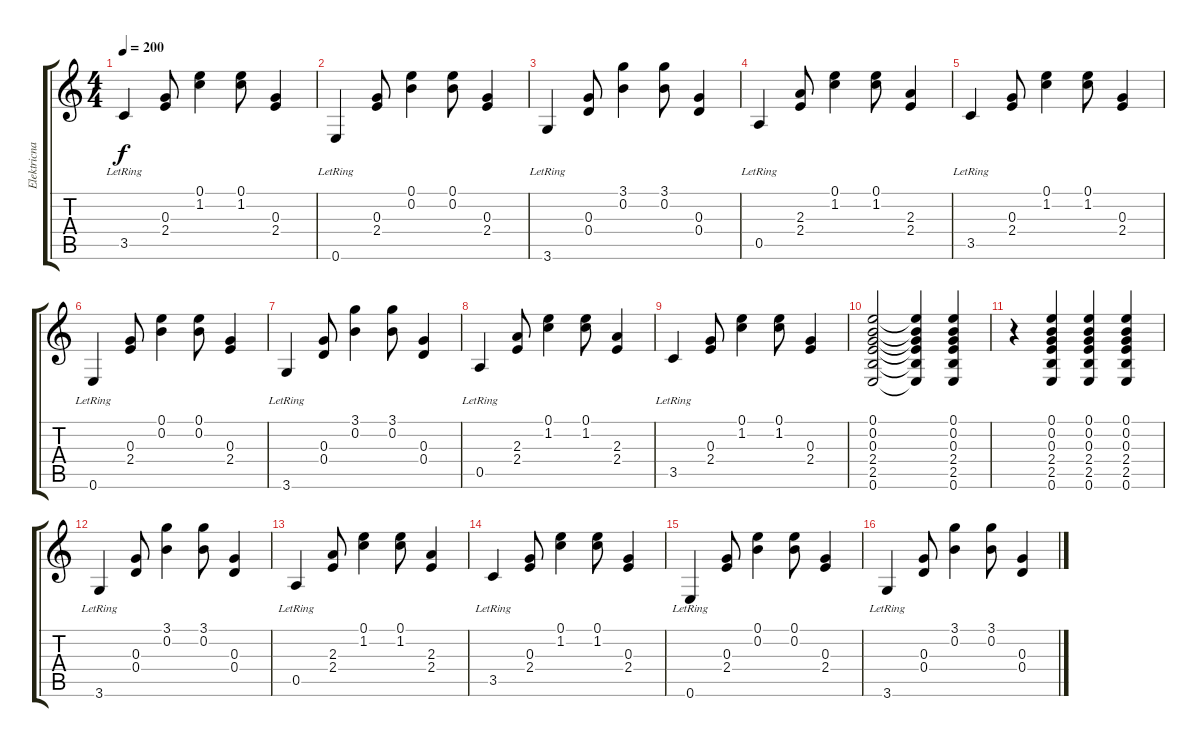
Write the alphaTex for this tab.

\track ("Elektricna gitara" "Elektricna") {instrument electricguitarclean}
\staff {score tabs}
\tuning (E4 B3 G3 D3 A2 E2) {hide}
\ts (4 4)
\tempo 200
\clef g2
\ks c
3.5{lr}.4{dy f} (0.3 2.4).8 (0.1 1.2).4 (0.1 1.2).8 (0.3 2.4).4 |
0.6{lr}.4 (0.3 2.4).8 (0.1 0.2).4 (0.1 0.2).8 (0.3 2.4).4 |
3.6{lr}.4 (0.3 0.4).8 (3.1 0.2).4 (3.1 0.2).8 (0.3 0.4).4 |
0.5{lr}.4 (2.3 2.4).8 (0.1 1.2).4 (0.1 1.2).8 (2.3 2.4).4 |
3.5{lr}.4 (0.3 2.4).8 (0.1 1.2).4 (0.1 1.2).8 (0.3 2.4).4 |
0.6{lr}.4 (0.3 2.4).8 (0.1 0.2).4 (0.1 0.2).8 (0.3 2.4).4 |
3.6{lr}.4 (0.3 0.4).8 (3.1 0.2).4 (3.1 0.2).8 (0.3 0.4).4 |
0.5{lr}.4 (2.3 2.4).8 (0.1 1.2).4 (0.1 1.2).8 (2.3 2.4).4 |
3.5{lr}.4 (0.3 2.4).8 (0.1 1.2).4 (0.1 1.2).8 (0.3 2.4).4 |
(0.1 0.2 0.3 2.4 2.5 0.6).2 (0.1{t} 0.2{t} 0.3{t} 2.4{t} 2.5{t} 0.6{t}).4 (0.1 0.2 0.3 2.4 2.5 0.6).4 |
r.4 (0.1 0.2 0.3 2.4 2.5 0.6).4 (0.1 0.2 0.3 2.4 2.5 0.6).4 (0.1 0.2 0.3 2.4 2.5 0.6).4 |
3.6{lr}.4 (0.3 0.4).8 (3.1 0.2).4 (3.1 0.2).8 (0.3 0.4).4 |
0.5{lr}.4 (2.3 2.4).8 (0.1 1.2).4 (0.1 1.2).8 (2.3 2.4).4 |
3.5{lr}.4 (0.3 2.4).8 (0.1 1.2).4 (0.1 1.2).8 (0.3 2.4).4 |
0.6{lr}.4 (0.3 2.4).8 (0.1 0.2).4 (0.1 0.2).8 (0.3 2.4).4 |
3.6{lr}.4 (0.3 0.4).8 (3.1 0.2).4 (3.1 0.2).8 (0.3 0.4).4
